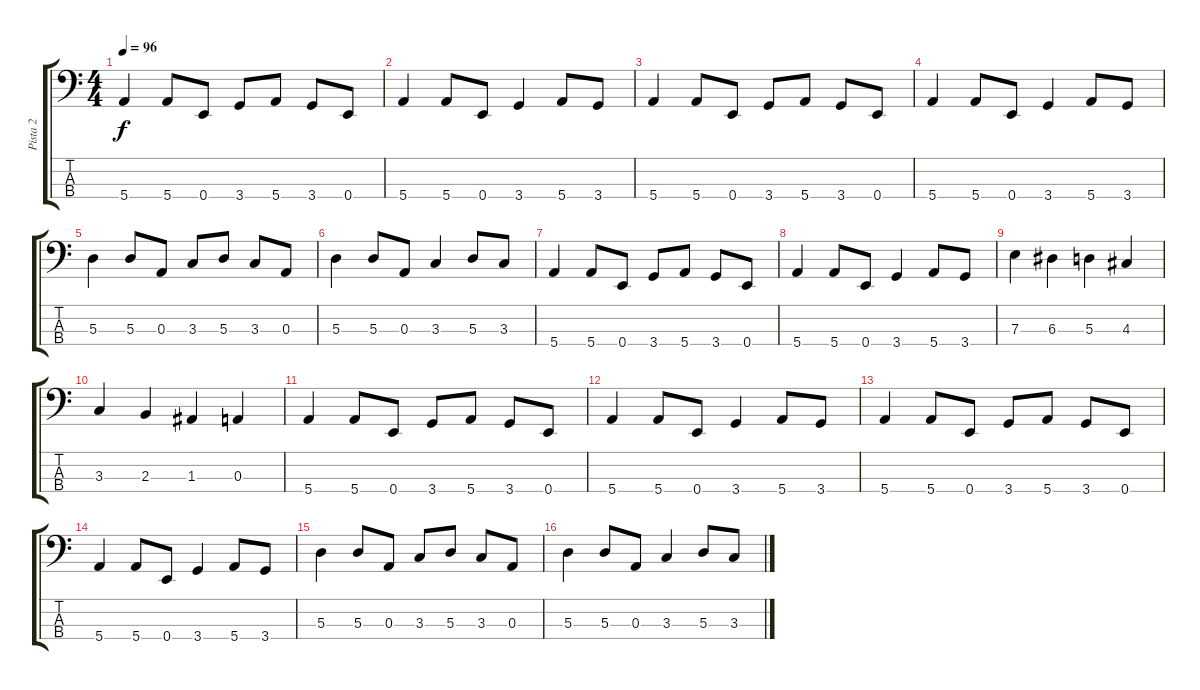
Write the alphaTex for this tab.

\track ("Pista 2" "Pista 2") {instrument electricbassfinger}
\staff {score tabs}
\tuning (G2 D2 A1 E1) {hide}
\ts (4 4)
\tempo 96
\clef f4
\ks c
5.4.4{dy f instrument electricbassfinger} 5.4.8 0.4.8 3.4.8 5.4.8 3.4.8 0.4.8 |
5.4.4 5.4.8 0.4.8 3.4.4 5.4.8 3.4.8 |
5.4.4 5.4.8 0.4.8 3.4.8 5.4.8 3.4.8 0.4.8 |
5.4.4 5.4.8 0.4.8 3.4.4 5.4.8 3.4.8 |
5.3.4 5.3.8 0.3.8 3.3.8 5.3.8 3.3.8 0.3.8 |
5.3.4 5.3.8 0.3.8 3.3.4 5.3.8 3.3.8 |
5.4.4 5.4.8 0.4.8 3.4.8 5.4.8 3.4.8 0.4.8 |
5.4.4 5.4.8 0.4.8 3.4.4 5.4.8 3.4.8 |
7.3.4 6.3.4 5.3.4 4.3.4 |
3.3.4 2.3.4 1.3.4 0.3.4 |
5.4.4 5.4.8 0.4.8 3.4.8 5.4.8 3.4.8 0.4.8 |
5.4.4 5.4.8 0.4.8 3.4.4 5.4.8 3.4.8 |
5.4.4 5.4.8 0.4.8 3.4.8 5.4.8 3.4.8 0.4.8 |
5.4.4 5.4.8 0.4.8 3.4.4 5.4.8 3.4.8 |
5.3.4 5.3.8 0.3.8 3.3.8 5.3.8 3.3.8 0.3.8 |
5.3.4 5.3.8 0.3.8 3.3.4 5.3.8 3.3.8
